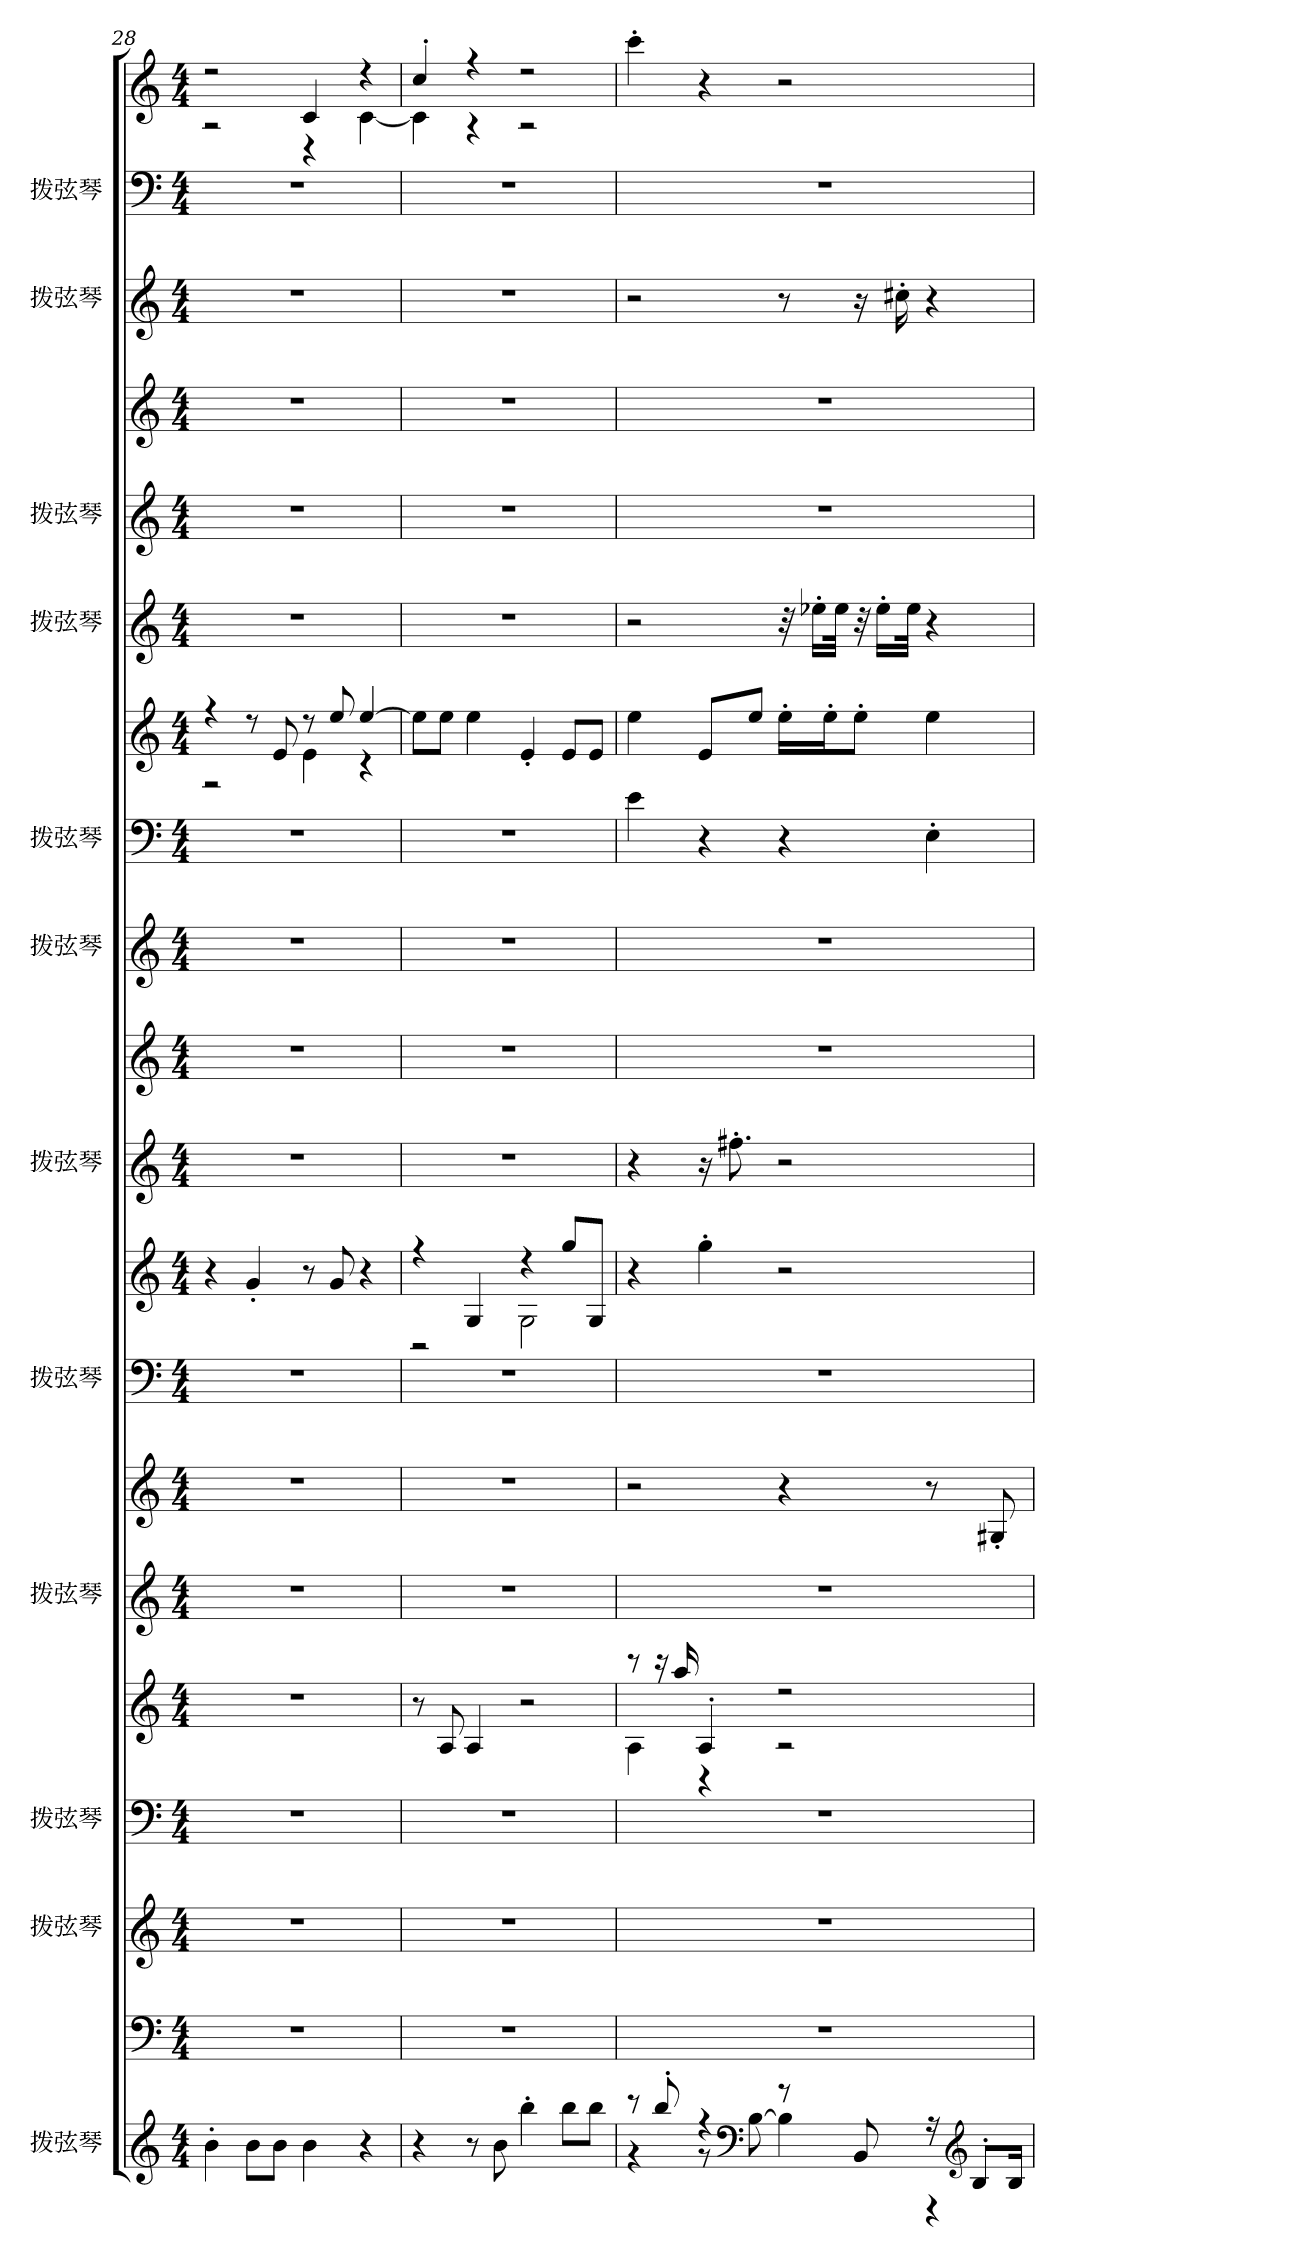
**kern	**kern	**kern	**kern	**kern	**kern	**kern	**kern	**kern	**kern	**kern	**kern	**kern	**kern	**kern	**kern	**kern	**kern	**kern	**kern
*part12	*part12	*part11	*part10	*part10	*part9	*part9	*part8	*part8	*part7	*part7	*part6	*part5	*part5	*part4	*part3	*part3	*part2	*part1	*part1
*staff20	*staff19	*staff18	*staff17	*staff16	*staff15	*staff14	*staff13	*staff12	*staff11	*staff10	*staff9	*staff8	*staff7	*staff6	*staff5	*staff4	*staff3	*staff2	*staff1
*I"拨弦琴	*	*I"拨弦琴	*I"拨弦琴	*	*I"拨弦琴	*	*I"拨弦琴	*	*I"拨弦琴	*	*I"拨弦琴	*I"拨弦琴	*	*I"拨弦琴	*I"拨弦琴	*	*I"拨弦琴	*I"拨弦琴	*
*clefG2	*clefF4	*clefG2	*clefF4	*clefG2	*clefG2	*clefG2	*clefF4	*clefG2	*clefG2	*clefG2	*clefG2	*clefF4	*clefG2	*clefG2	*clefG2	*clefG2	*clefG2	*clefF4	*clefG2
*k[]	*k[]	*k[]	*k[]	*k[]	*k[]	*k[]	*k[]	*k[]	*k[]	*k[]	*k[]	*k[]	*k[]	*k[]	*k[]	*k[]	*k[]	*k[]	*k[]
*M4/4	*M4/4	*M4/4	*M4/4	*M4/4	*M4/4	*M4/4	*M4/4	*M4/4	*M4/4	*M4/4	*M4/4	*M4/4	*M4/4	*M4/4	*M4/4	*M4/4	*M4/4	*M4/4	*M4/4
=28	=28	=28	=28	=28	=28	=28	=28	=28	=28	=28	=28	=28	=28	=28	=28	=28	=28	=28	=28
*	*	*	*	*	*	*	*	*	*	*	*	*	*^	*	*	*	*	*	*^
4b'\	1r	1r	1r	1r	1r	1r	1r	4r	1r	1r	1r	1r	4r	2r	1r	1r	1r	1r	1r	2r	2r
8b\L	.	.	.	.	.	.	.	4g'/	.	.	.	.	8r	.	.	.	.	.	.	.	.
8b\J	.	.	.	.	.	.	.	.	.	.	.	.	8e/	.	.	.	.	.	.	.	.
4b\	.	.	.	.	.	.	.	8r	.	.	.	.	8r	4e\	.	.	.	.	.	4c/	4r
.	.	.	.	.	.	.	.	8g/	.	.	.	.	8ee/	.	.	.	.	.	.	.	.
4r	.	.	.	.	.	.	.	4r	.	.	.	.	[4ee/	4r	.	.	.	.	.	4r	[4c\
*	*	*	*	*	*	*	*	*	*	*	*	*	*v	*v	*	*	*	*	*	*	*
=29	=29	=29	=29	=29	=29	=29	=29	=29	=29	=29	=29	=29	=29	=29	=29	=29	=29	=29	=29	=29
*	*	*	*	*	*	*	*	*^	*	*	*	*	*	*	*	*	*	*	*	*
4r	1r	1r	1r	8r	1r	1r	1r	4r	2r	1r	1r	1r	1r	8ee\L]	1r	1r	1r	1r	1r	4cc'/	4c\]
.	.	.	.	8A/	.	.	.	.	.	.	.	.	.	8ee\J	.	.	.	.	.	.	.
8r	.	.	.	4A/	.	.	.	4G/	.	.	.	.	.	4ee\	.	.	.	.	.	4r	4r
8b\	.	.	.	.	.	.	.	.	.	.	.	.	.	.	.	.	.	.	.	.	.
4bb'\	.	.	.	2r	.	.	.	4r	2G\	.	.	.	.	4e'/	.	.	.	.	.	2r	2r
8bb\L	.	.	.	.	.	.	.	8gg/L	.	.	.	.	.	8e/L	.	.	.	.	.	.	.
8bb\J	.	.	.	.	.	.	.	8G/J	.	.	.	.	.	8e/J	.	.	.	.	.	.	.
*	*	*	*	*	*	*	*	*v	*v	*	*	*	*	*	*	*	*	*	*	*v	*v
!!LO:PB:g=z
=30	=30	=30	=30	=30	=30	=30	=30	=30	=30	=30	=30	=30	=30	=30	=30	=30	=30	=30	=30
*^	*	*	*	*^	*	*	*	*	*	*	*	*	*	*	*	*	*	*	*
8r	4r	1r	1r	1r	8r	4A\	1r	2r	1r	4r	4r	1r	1r	4e\	4ee\	2r	1r	1r	2r	1r	4ccc'\
8bb'/	.	.	.	.	16r	.	.	.	.	.	.	.	.	.	.	.	.	.	.	.	.
.	.	.	.	.	16aa/	.	.	.	.	.	.	.	.	.	.	.	.	.	.	.	.
4r	8r	.	.	.	4A'/	4r	.	.	.	4gg'\	16r	.	.	4r	8e/L	.	.	.	.	.	4r
.	.	.	.	.	.	.	.	.	.	.	8.ff#X'\	.	.	.	.	.	.	.	.	.	.
*clefF4	*	*	*	*	*	*	*	*	*	*	*	*	*	*	*	*	*	*	*	*	*
.	[8B\	.	.	.	.	.	.	.	.	.	.	.	.	.	8ee/J	.	.	.	.	.	.
8r	4B\]	.	.	.	2r	2r	.	4r	.	2r	2r	.	.	4r	16ee'\LL	32r	.	.	8r	.	2r
.	.	.	.	.	.	.	.	.	.	.	.	.	.	.	.	16ee-X'\LL	.	.	.	.	.
.	.	.	.	.	.	.	.	.	.	.	.	.	.	.	16ee'\J	.	.	.	.	.	.
.	.	.	.	.	.	.	.	.	.	.	.	.	.	.	.	32ee-\JJk	.	.	.	.	.
8BB/	.	.	.	.	.	.	.	.	.	.	.	.	.	.	8ee'\J	32r	.	.	16r	.	.
.	.	.	.	.	.	.	.	.	.	.	.	.	.	.	.	16ee-'\LL	.	.	.	.	.
.	.	.	.	.	.	.	.	.	.	.	.	.	.	.	.	.	.	.	16cc#X'\	.	.
.	.	.	.	.	.	.	.	.	.	.	.	.	.	.	.	32ee-\JJk	.	.	.	.	.
16r	4r	.	.	.	.	.	.	8r	.	.	.	.	.	4E'\	4ee\	4r	.	.	4r	.	.
*clefG2	*	*	*	*	*	*	*	*	*	*	*	*	*	*	*	*	*	*	*	*	*
8B'/L	.	.	.	.	.	.	.	.	.	.	.	.	.	.	.	.	.	.	.	.	.
.	.	.	.	.	.	.	.	8G#X'/	.	.	.	.	.	.	.	.	.	.	.	.	.
16B/Jk	.	.	.	.	.	.	.	.	.	.	.	.	.	.	.	.	.	.	.	.	.
*v	*v	*	*	*	*v	*v	*	*	*	*	*	*	*	*	*	*	*	*	*	*	*
=	=	=	=	=	=	=	=	=	=	=	=	=	=	=	=	=	=	=	=
*-	*-	*-	*-	*-	*-	*-	*-	*-	*-	*-	*-	*-	*-	*-	*-	*-	*-	*-	*-
